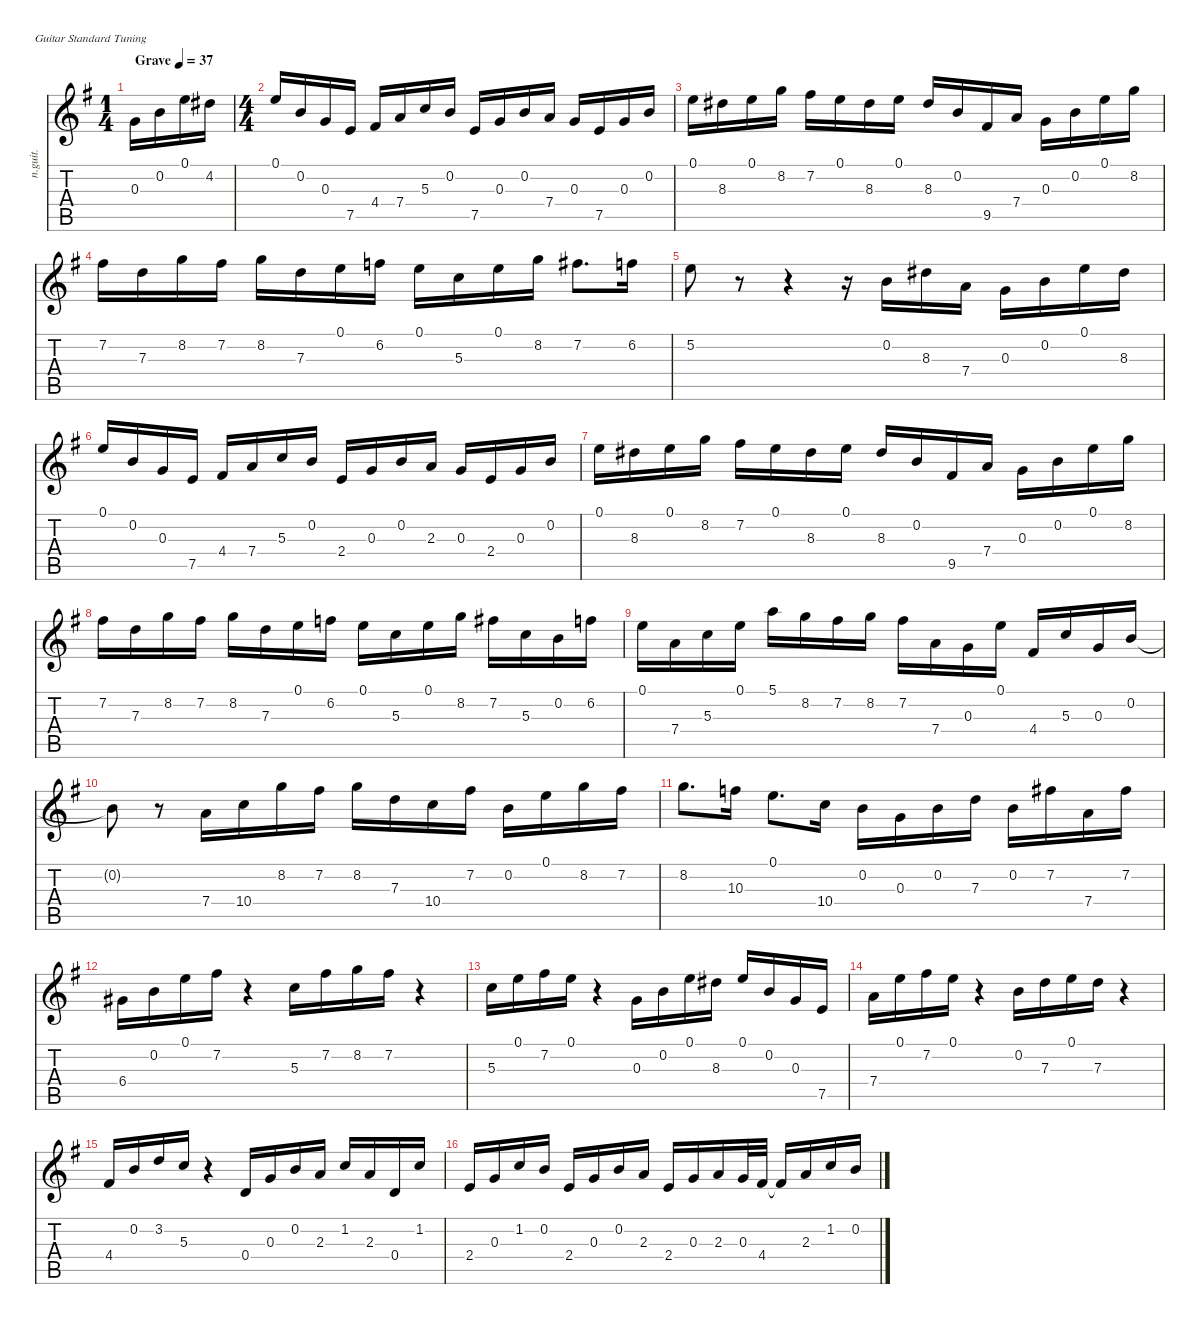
\defaultSystemsLayout 4
\hideDynamics
\bracketExtendMode nobrackets
\otherSystemsTrackNameOrientation horizontal
\track ("Nylon Guitar" "n.guit.") {instrument acousticguitarnylon}
\staff {score tabs}
\tuning (E4 B3 G3 D3 A2 E2)
\ts (1 4)
\beaming (8 2)
\tempo (37 "Grave")
\clef g2
\ks g
0.3{acc forcenatural}.16{dy mf instrument acousticguitarnylon beam Down} 0.2{acc forcenatural}.16{beam Down} 0.1{acc forcenatural}.16{beam Down} 4.2{acc #}.16{beam Down} |
\ts (4 4)
\beaming (8 2 2 2 2)
0.1{acc forcenatural}.16{beam Up} 0.2{acc forcenatural}.16{beam Up} 0.3{acc forcenatural}.16{beam Up} 7.5{acc forcenatural}.16{beam Up} 4.4{acc #}.16{beam Up} 7.4{acc forcenatural}.16{beam Up} 5.3{acc forcenatural}.16{beam Up} 0.2{acc forcenatural}.16{beam Up} 7.5{acc forcenatural}.16{beam Up} 0.3{acc forcenatural}.16{beam Up} 0.2{acc forcenatural}.16{beam Up} 7.4{acc forcenatural}.16{beam Up} 0.3{acc forcenatural}.16{beam Up} 7.5{acc forcenatural}.16{beam Up} 0.3{acc forcenatural}.16{beam Up} 0.2{acc forcenatural}.16{beam Up} |
0.1{acc forcenatural}.16{beam Down} 8.3{acc #}.16{beam Down} 0.1{acc forcenatural}.16{beam Down} 8.2{acc forcenatural}.16{beam Down} 7.2{acc #}.16{beam Down} 0.1{acc forcenatural}.16{beam Down} 8.3{acc #}.16{beam Down} 0.1{acc forcenatural}.16{beam Down} 8.3{acc #}.16{beam Up} 0.2{acc forcenatural}.16{beam Up} 9.5{acc #}.16{beam Up} 7.4{acc forcenatural}.16{beam Up} 0.3{acc forcenatural}.16{beam Down} 0.2{acc forcenatural}.16{beam Down} 0.1{acc forcenatural}.16{beam Down} 8.2{acc forcenatural}.16{beam Down} |
7.2{acc #}.16{beam Down} 7.3{acc forcenatural}.16{beam Down} 8.2{acc forcenatural}.16{beam Down} 7.2{acc #}.16{beam Down} 8.2{acc forcenatural}.16{beam Down} 7.3{acc forcenatural}.16{beam Down} 0.1{acc forcenatural}.16{beam Down} 6.2{acc forcenatural}.16{beam Down} 0.1{acc forcenatural}.16{beam Down} 5.3{acc forcenatural}.16{beam Down} 0.1{acc forcenatural}.16{beam Down} 8.2{acc forcenatural}.16{beam Down} 7.2{acc #}.8{d beam Down} 6.2{acc forcenatural}.16{beam Down} |
5.2{acc forcenatural}.8{beam Down} r.8{beam Down} r.4{beam Down} r.16{beam Down} 0.2{acc forcenatural}.16{beam Down} 8.3{acc #}.16{beam Down} 7.4{acc forcenatural}.16{beam Down} 0.3{acc forcenatural}.16{beam Down} 0.2{acc forcenatural}.16{beam Down} 0.1{acc forcenatural}.16{beam Down} 8.3{acc #}.16{beam Down} |
0.1{acc forcenatural}.16{beam Up} 0.2{acc forcenatural}.16{beam Up} 0.3{acc forcenatural}.16{beam Up} 7.5{acc forcenatural}.16{beam Up} 4.4{acc #}.16{beam Up} 7.4{acc forcenatural}.16{beam Up} 5.3{acc forcenatural}.16{beam Up} 0.2{acc forcenatural}.16{beam Up} 2.4{acc forcenatural}.16{beam Up} 0.3{acc forcenatural}.16{beam Up} 0.2{acc forcenatural}.16{beam Up} 2.3{acc forcenatural}.16{beam Up} 0.3{acc forcenatural}.16{beam Up} 2.4{acc forcenatural}.16{beam Up} 0.3{acc forcenatural}.16{beam Up} 0.2{acc forcenatural}.16{beam Up} |
0.1{acc forcenatural}.16{beam Down} 8.3{acc #}.16{beam Down} 0.1{acc forcenatural}.16{beam Down} 8.2{acc forcenatural}.16{beam Down} 7.2{acc #}.16{beam Down} 0.1{acc forcenatural}.16{beam Down} 8.3{acc #}.16{beam Down} 0.1{acc forcenatural}.16{beam Down} 8.3{acc #}.16{beam Up} 0.2{acc forcenatural}.16{beam Up} 9.5{acc #}.16{beam Up} 7.4{acc forcenatural}.16{beam Up} 0.3{acc forcenatural}.16{beam Down} 0.2{acc forcenatural}.16{beam Down} 0.1{acc forcenatural}.16{beam Down} 8.2{acc forcenatural}.16{beam Down} |
7.2{acc #}.16{beam Down} 7.3{acc forcenatural}.16{beam Down} 8.2{acc forcenatural}.16{beam Down} 7.2{acc #}.16{beam Down} 8.2{acc forcenatural}.16{beam Down} 7.3{acc forcenatural}.16{beam Down} 0.1{acc forcenatural}.16{beam Down} 6.2{acc forcenatural}.16{beam Down} 0.1{acc forcenatural}.16{beam Down} 5.3{acc forcenatural}.16{beam Down} 0.1{acc forcenatural}.16{beam Down} 8.2{acc forcenatural}.16{beam Down} 7.2{acc #}.16{beam Down} 5.3{acc forcenatural}.16{beam Down} 0.2{acc forcenatural}.16{beam Down} 6.2{acc forcenatural}.16{beam Down} |
0.1{acc forcenatural}.16{beam Down} 7.4{acc forcenatural}.16{beam Down} 5.3{acc forcenatural}.16{beam Down} 0.1{acc forcenatural}.16{beam Down} 5.1{acc forcenatural}.16{beam Down} 8.2{acc forcenatural}.16{beam Down} 7.2{acc #}.16{beam Down} 8.2{acc forcenatural}.16{beam Down} 7.2{acc #}.16{beam Down} 7.4{acc forcenatural}.16{beam Down} 0.3{acc forcenatural}.16{beam Down} 0.1{acc forcenatural}.16{beam Down} 4.4{acc #}.16{beam Up} 5.3{acc forcenatural}.16{beam Up} 0.3{acc forcenatural}.16{beam Up} 0.2{acc forcenatural}.16{beam Up} |
0.2{t acc forcenatural}.8{beam Down} r.8{beam Down} 7.4{acc forcenatural}.16{beam Down} 10.4{acc forcenatural}.16{beam Down} 8.2{acc forcenatural}.16{beam Down} 7.2{acc #}.16{beam Down} 8.2{acc forcenatural}.16{beam Down} 7.3{acc forcenatural}.16{beam Down} 10.4{acc forcenatural}.16{beam Down} 7.2{acc #}.16{beam Down} 0.2{acc forcenatural}.16{beam Down} 0.1{acc forcenatural}.16{beam Down} 8.2{acc forcenatural}.16{beam Down} 7.2{acc #}.16{beam Down} |
8.2{acc forcenatural}.8{d beam Down} 10.3{acc forcenatural}.16{beam Down} 0.1{acc forcenatural}.8{d beam Down} 10.4{acc forcenatural}.16{beam Down} 0.2{acc forcenatural}.16{beam Down} 0.3{acc forcenatural}.16{beam Down} 0.2{acc forcenatural}.16{beam Down} 7.3{acc forcenatural}.16{beam Down} 0.2{acc forcenatural}.16{beam Down} 7.2{acc #}.16{beam Down} 7.4{acc forcenatural}.16{beam Down} 7.2{acc #}.16{beam Down} |
6.4{acc #}.16{beam Down} 0.2{acc forcenatural}.16{beam Down} 0.1{acc forcenatural}.16{beam Down} 7.2{acc #}.16{beam Down} r.4{beam Down} 5.3{acc forcenatural}.16{beam Down} 7.2{acc #}.16{beam Down} 8.2{acc forcenatural}.16{beam Down} 7.2{acc #}.16{beam Down} r.4{beam Down} |
5.3{acc forcenatural}.16{beam Down} 0.1{acc forcenatural}.16{beam Down} 7.2{acc #}.16{beam Down} 0.1{acc forcenatural}.16{beam Down} r.4{beam Down} 0.3{acc forcenatural}.16{beam Down} 0.2{acc forcenatural}.16{beam Down} 0.1{acc forcenatural}.16{beam Down} 8.3{acc #}.16{beam Down} 0.1{acc forcenatural}.16{beam Up} 0.2{acc forcenatural}.16{beam Up} 0.3{acc forcenatural}.16{beam Up} 7.5{acc forcenatural}.16{beam Up} |
7.4{acc forcenatural}.16{beam Down} 0.1{acc forcenatural}.16{beam Down} 7.2{acc #}.16{beam Down} 0.1{acc forcenatural}.16{beam Down} r.4{beam Down} 0.2{acc forcenatural}.16{beam Down} 7.3{acc forcenatural}.16{beam Down} 0.1{acc forcenatural}.16{beam Down} 7.3{acc forcenatural}.16{beam Down} r.4{beam Down} |
4.4{acc #}.16{beam Up} 0.2{acc forcenatural}.16{beam Up} 3.2{acc forcenatural}.16{beam Up} 5.3{acc forcenatural}.16{beam Up} r.4{beam Up} 0.4{acc forcenatural}.16{beam Up} 0.3{acc forcenatural}.16{beam Up} 0.2{acc forcenatural}.16{beam Up} 2.3{acc forcenatural}.16{beam Up} 1.2{acc forcenatural}.16{beam Up} 2.3{acc forcenatural}.16{beam Up} 0.4{acc forcenatural}.16{beam Up} 1.2{acc forcenatural}.16{beam Up} |
2.4{acc forcenatural}.16{beam Up} 0.3{acc forcenatural}.16{beam Up} 1.2{acc forcenatural}.16{beam Up} 0.2{acc forcenatural}.16{beam Up} 2.4{acc forcenatural}.16{beam Up} 0.3{acc forcenatural}.16{beam Up} 0.2{acc forcenatural}.16{beam Up} 2.3{acc forcenatural}.16{beam Up} 2.4{acc forcenatural}.16{beam Up} 0.3{acc forcenatural}.16{beam Up} 2.3{acc forcenatural}.16{beam Up} 0.3{acc forcenatural}.32{beam Up} 4.4{acc #}.32{beam Up} 4.4{t acc #}.16{beam Up} 2.3{acc forcenatural}.16{beam Up} 1.2{acc forcenatural}.16{beam Up} 0.2{acc forcenatural}.16{beam Up}
